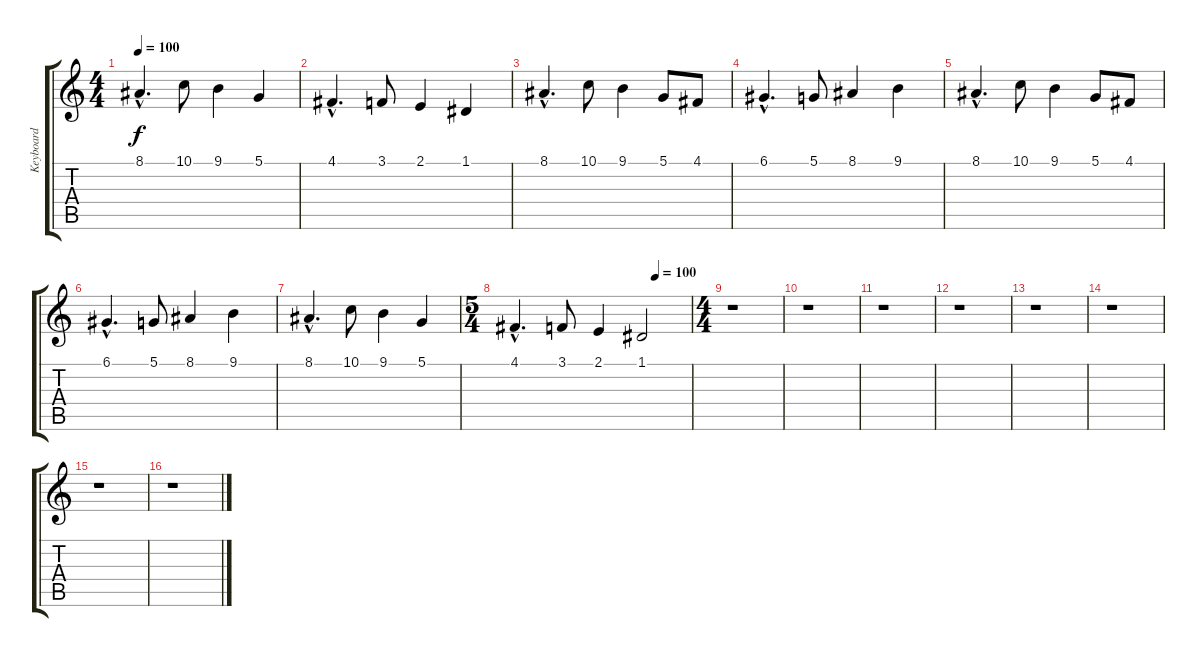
\track ("Keyboard" "Keyboard") {instrument stringensemble1}
\staff {score tabs}
\tuning (D4 A3 F3 C3 G2 D2) {hide}
\ts (4 4)
\tempo 100
\clef g2
\ks c
8.1{hac}.4{d dy f} 10.1.8 9.1.4 5.1.4 |
4.1{hac}.4{d} 3.1.8 2.1.4 1.1.4 |
8.1{hac}.4{d} 10.1.8 9.1.4 5.1.8 4.1.8 |
6.1{hac}.4{d} 5.1.8 8.1.4 9.1.4 |
8.1{hac}.4{d volume 9 instrument pad4choir} 10.1.8 9.1.4 5.1.8 4.1.8 |
6.1{hac}.4{d} 5.1.8 8.1.4 9.1.4 |
8.1{hac}.4{d} 10.1.8 9.1.4 5.1.4 |
\ts (5 4)
\tempo (100 0.8)
4.1{hac}.4{d} 3.1.8 2.1.4 1.1.2 |
\ts (4 4)
r.1 |
r.1 |
r.1 |
r.1 |
r.1 |
r.1 |
r.1 |
r.1
